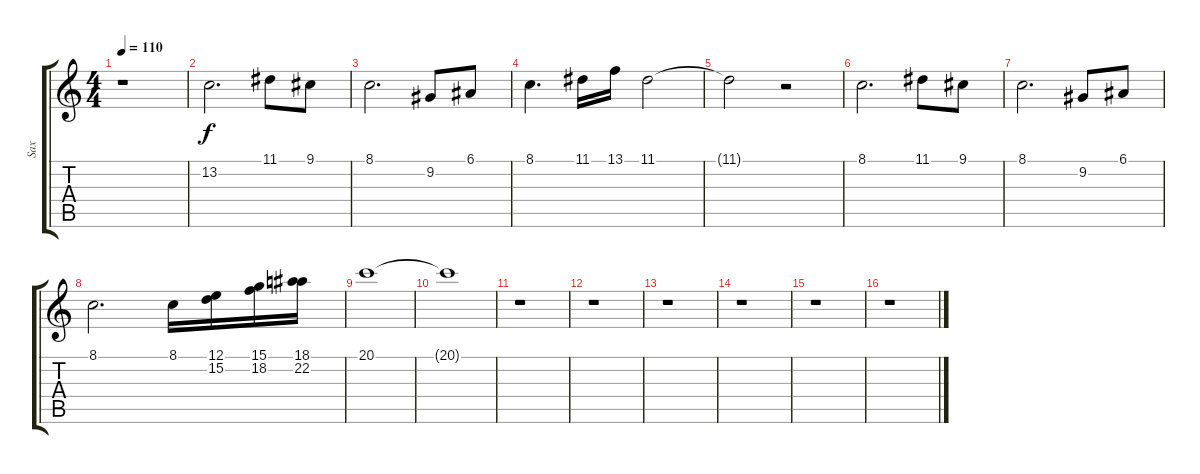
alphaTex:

\track ("Sax" "Sax") {instrument trumpet}
\staff {score tabs}
\tuning (E4 B3 G3 D3 A2 E2) {hide}
\ts (4 4)
\tempo 110
\clef g2
\ks c
r.1{dy f} |
13.2.2{d} 11.1.8 9.1.8 |
8.1.2{d} 9.2.8 6.1.8 |
8.1.4{d} 11.1.16 13.1.16 11.1.2 |
11.1{t}.2 r.2 |
8.1.2{d} 11.1.8 9.1.8 |
8.1.2{d} 9.2.8 6.1.8 |
8.1.2{d} 8.1.16 (12.1 15.2).16 (15.1 18.2).16 (18.1 22.2).16 |
20.1.1 |
20.1{t}.1 |
r.1 |
r.1 |
r.1 |
r.1 |
r.1 |
r.1
